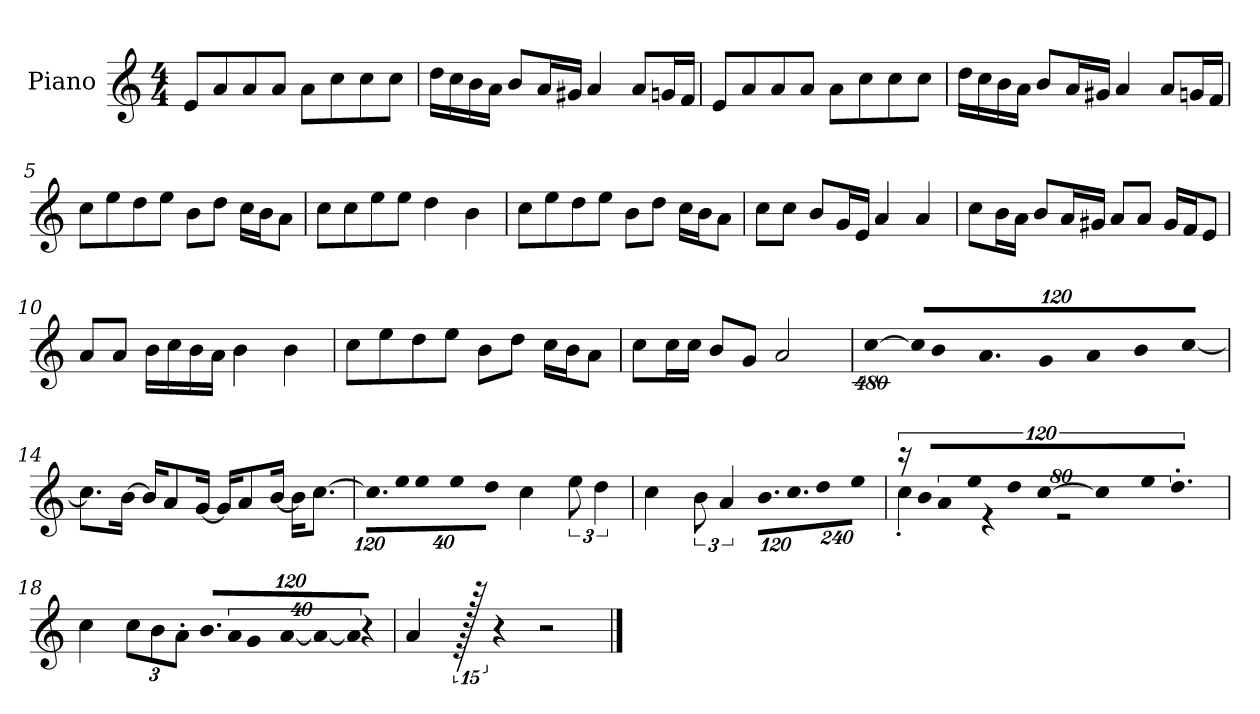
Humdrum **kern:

**kern
*part1
*staff1
*I"Piano
*I'P-no
*clefG2
*k[]
*M4/4
*MM90
=1
8e/L
8a/
8a/
8a/J
8a\L
8cc\
8cc\
8cc\J
=2
16dd\LL
16cc\
16b\
16a\JJ
8b/L
16a/L
16g#X/JJ
4a/
8a/L
16gn/L
16f/JJ
=3
8e/L
8a/
8a/
8a/J
8a\L
8cc\
8cc\
8cc\J
=4
16dd\LL
16cc\
16b\
16a\JJ
8b/L
16a/L
16g#X/JJ
4a/
8a/L
16gn/L
16f/JJ
!!LO:LB:g=z
=5
8cc\L
8ee\
8dd\
8ee\J
8b\L
8dd\J
16cc\LL
16b\J
8a\J
=6
8cc\L
8cc\
8ee\
8ee\J
4dd\
4b\
=7
8cc\L
8ee\
8dd\
8ee\J
8b\L
8dd\J
16cc\LL
16b\J
8a\J
=8
8cc\L
8cc\J
8b/L
16g/L
16e/JJ
4a/
4a/
=9
8cc\L
16b\L
16a\JJ
8b/L
16a/L
16g#X/JJ
8a/L
8a/J
16g#/LL
16f/J
8e/J
!!LO:LB:g=z
=10
8a/L
8a/J
16b\LL
16cc\
16b\
16a\JJ
4b\
4b\
=11
8cc\L
8ee\
8dd\
8ee\J
8b\L
8dd\J
16cc\LL
16b\J
8a\J
=12
8cc\L
16cc\L
16cc\JJ
8b/L
8g/J
2a/
=13
!LO:N:vis=4
[1920%427cc\
!LO:N:vis=16
1920%107cc/KL]
!LO:N:vis=8
640%71b/
9.a/
!LO:N:vis=8
640%71g/
!LO:N:vis=8
640%71a/
!LO:N:vis=8
640%71b/
!LO:N:vis=8
[640%71cc/J
=14
8.cc\L]
[16b\Jk
16b/KL]
8a/
[16g/Jk
16g/KL]
8a/
[16b/Jk
16b\KL]
[8.cc\J
!!LO:LB:g=z
=15
*Xbrackettup
!LO:N:vis=16.
960%103cc\LL]
!LO:N:vis=32
640%23ee\K
!LO:N:vis=16
1920%137ee\J
!LO:N:vis=8
960%137ee\
!LO:N:vis=8
960%137dd\J
4cc\
*brackettup
12ee\
6dd\
=16
4cc\
12b\
6a/
*Xbrackettup
!LO:N:vis=16.
960%103b\LL
!LO:N:vis=16.
960%103cc\J
!LO:N:vis=8
960%137dd\
!LO:N:vis=8
960%137ee\J
=17
*brackettup
!LO:N:vis=16
*^
1920%107r	4cc'\
!LO:N:vis=16	!
1920%107b/KL	.
!LO:N:vis=8	!
640%71a/	.
!LO:N:vis=8	!
640%71ee/	.
.	4r
!LO:N:vis=8	!
640%71dd/J	.
!LO:N:vis=4	!
[1920%427cc/	.
.	2r
!LO:N:vis=16	!
1920%107cc/KL]	.
!LO:N:vis=8	!
640%71ee/	.
9.dd'/J	.
*v	*v
=18
4cc\
*Xbrackettup
12cc\L
12b\
12a'\J
*brackettup
!LO:N:vis=16.
960%103b/LL
!LO:N:vis=32
640%23a/K
!LO:N:vis=16
1920%137g/
!LO:N:vis=16
[1920%137a/J
!LO:N:vis=8
960%137a/_
!LO:N:vis=32
640%23a/Jkk]
480%17r
=19
4a/
1920r
4r
2r
==
*-
